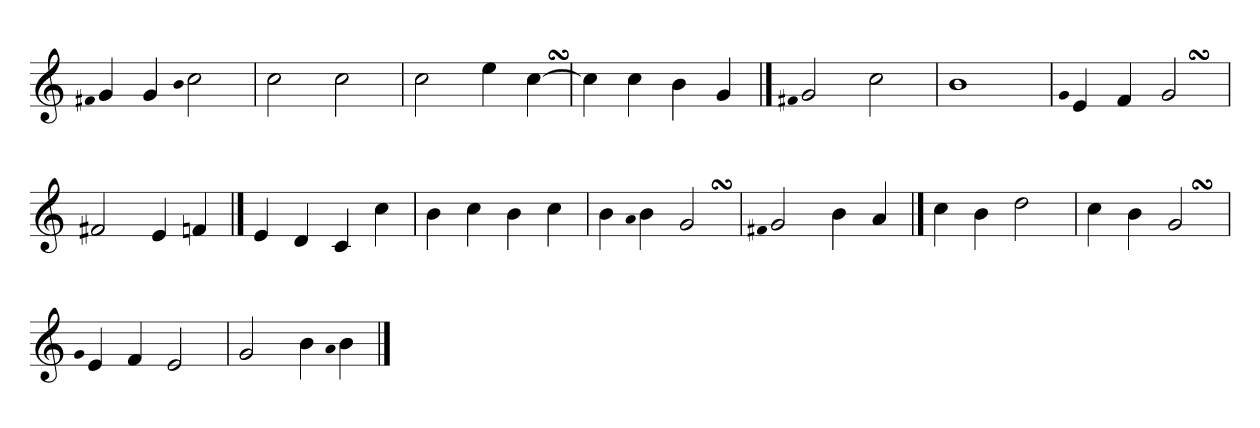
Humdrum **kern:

**kern
*part1
*staff1
=1
qf#X
4g
4g
qb
2cc
=
2cc
2cc
=
2cc
4ee
[4ccSSs
=
4cc]
4cc
4b
4g
==2
qf#X
2g
2cc
=
1b
=
qg
4e
4f
2gSSS
=
2f#X
4e
4fn
==3
4e
4d
4c
4cc
=
4b
4cc
4b
4cc
=
4b
qa
4b
2gSSS
=
qf#X
2g
4b
4a
==4
4cc
4b
2dd
=
4cc
4b
2gSSS
=
qg
4e
4f
2e
=
2g
4b
qa
4b
==
*-
